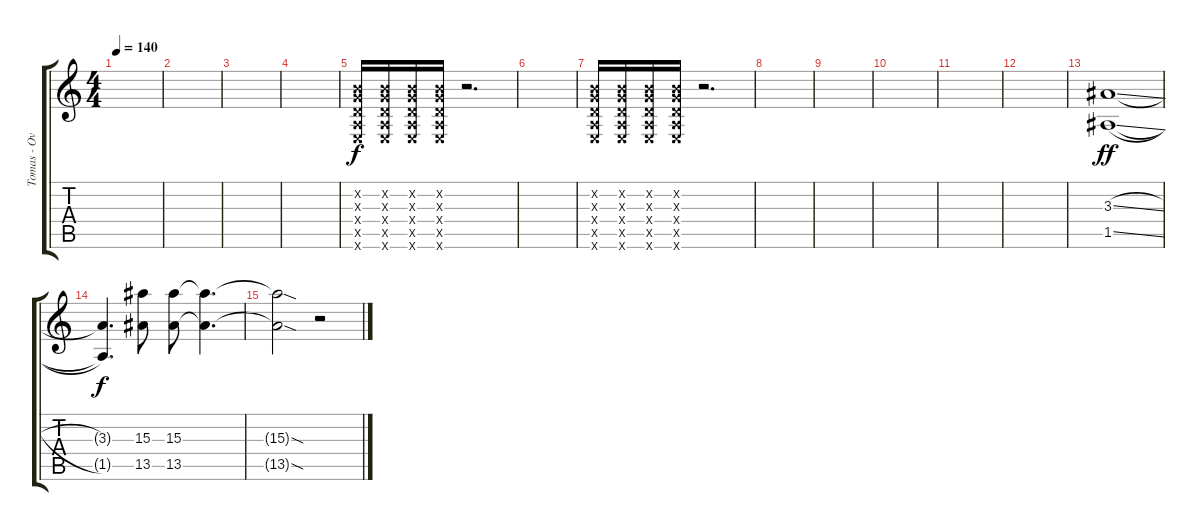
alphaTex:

\track ("Tomas - Overdub Guitar" "Tomas - Ov") {instrument acousticguitarsteel}
\staff {score tabs}
\tuning (E4 B3 G3 D3 A2 E2) {hide}
\ts (4 4)
\tempo 140
\clef g2
\ks c
|
|
|
|
(0.2{x} 0.3{x} 0.4{x} 0.5{x} 0.6{x}).16{dy f} (0.2{x} 0.3{x} 0.4{x} 0.5{x} 0.6{x}).16 (0.2{x} 0.3{x} 0.4{x} 0.5{x} 0.6{x}).16 (0.2{x} 0.3{x} 0.4{x} 0.5{x} 0.6{x}).16 r.2{d} |
|
(0.2{x} 0.3{x} 0.4{x} 0.5{x} 0.6{x}).16 (0.2{x} 0.3{x} 0.4{x} 0.5{x} 0.6{x}).16 (0.2{x} 0.3{x} 0.4{x} 0.5{x} 0.6{x}).16 (0.2{x} 0.3{x} 0.4{x} 0.5{x} 0.6{x}).16 r.2{d} |
|
|
|
|
|
(3.3{sl} 1.5{sl}).1{dy ff} |
(3.3{t} 1.5{t}).4{d dy f} (15.3 13.5).8 (15.3 13.5).8 (15.3{t} 13.5{t}).4{d} |
(15.3{sod t} 13.5{sod t}).2 r.2
